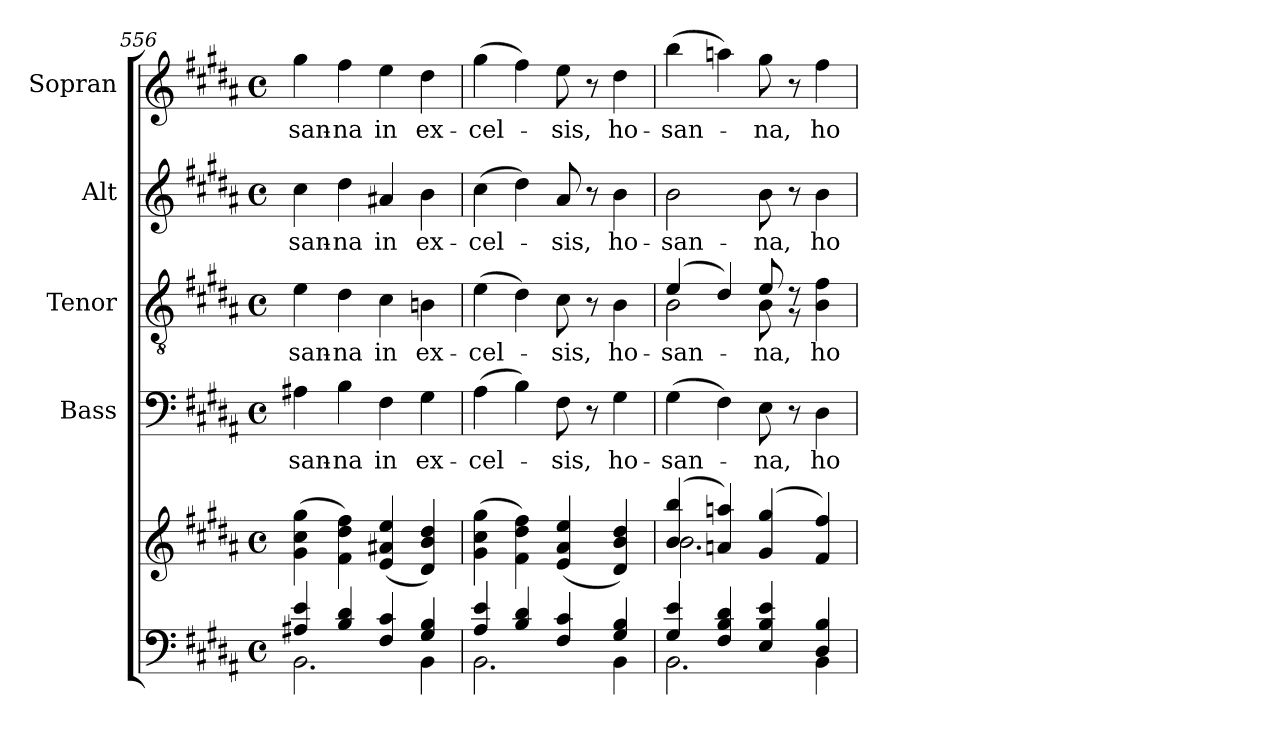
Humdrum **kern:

**kern	**kern	**kern	**text	**kern	**text	**kern	**text	**kern	**text
*part5	*part5	*part4	*part4	*part3	*part3	*part2	*part2	*part1	*part1
*staff6	*staff5	*staff4	*staff4	*staff3	*staff3	*staff2	*staff2	*staff1	*staff1
*	*	*I"Bass	*	*I"Tenor	*	*I"Alt	*	*I"Sopran	*
*	*	*I'B.	*	*I'T.	*	*I'A.	*	*I'S.	*
*clefF4	*clefG2	*clefF4	*	*clefGv2	*	*clefG2	*	*clefG2	*
*k[f#c#g#d#a#]	*k[f#c#g#d#a#]	*k[f#c#g#d#a#]	*	*k[f#c#g#d#a#]	*	*k[f#c#g#d#a#]	*	*k[f#c#g#d#a#]	*
*B:	*B:	*B:	*	*B:	*	*B:	*	*B:	*
*M4/4	*M4/4	*M4/4	*	*M4/4	*	*M4/4	*	*M4/4	*
*met(c)	*met(c)	*met(c)	*	*met(c)	*	*met(c)	*	*met(c)	*
=556	=556	=556	=556	=556	=556	=556	=556	=556	=556
*^	*	*	*	*	*	*	*	*	*
!	!	!	!	!LO:LY:b	!	!LO:LY:b	!	!LO:LY:b	!	!LO:LY:b
4A#X/ 4e/	2.BB\	(>4g#\ 4cc#\ 4gg#\	4A#X\	-san-	4e\	-san-	4cc#\	-san-	4gg#\	-san-
!	!	!	!	!LO:LY:b	!	!LO:LY:b	!	!LO:LY:b	!	!LO:LY:b
4B/ 4d#/	.	4f#\ 4dd#\ 4ff#\)	4B\	-na	4d#\	-na	4dd#\	-na	4ff#\	-na
!	!	!	!	!LO:LY:b	!	!LO:LY:b	!	!LO:LY:b	!	!LO:LY:b
4F#/ 4c#/	.	(4e/ 4a#X/ 4ee/	4F#\	in	4c#\	in	4a#X/	in	4ee\	in
!	!	!	!	!LO:LY:b	!	!LO:LY:b	!	!LO:LY:b	!	!LO:LY:b
4G#/ 4B/	4BB\	4d#/ 4b/ 4dd#/)	4G#\	ex-	4Bn\	ex-	4b\	ex-	4dd#\	ex-
=557	=557	=557	=557	=557	=557	=557	=557	=557	=557	=557
!	!	!	!	!LO:LY:b	!	!LO:LY:b	!	!LO:LY:b	!	!LO:LY:b
4A#/ 4e/	2.BB\	(>4g#\ 4cc#\ 4gg#\	(>4A#\	-cel-	(>4e\	-cel-	(>4cc#\	-cel-	(>4gg#\	-cel-
4B/ 4d#/	.	4f#\ 4dd#\ 4ff#\)	4B\)	.	4d#\)	.	4dd#\)	.	4ff#\)	.
!	!	!	!	!LO:LY:b	!	!LO:LY:b	!	!LO:LY:b	!	!LO:LY:b
4F#/ 4c#/	.	(4e/ 4a#/ 4ee/	8F#\	-sis,	8c#\	-sis,	8a#/	-sis,	8ee\	-sis,
.	.	.	8r	.	8r	.	8r	.	8r	.
!	!	!	!	!LO:LY:b	!	!LO:LY:b	!	!LO:LY:b	!	!LO:LY:b
4G#/ 4B/	4BB\	4d#/ 4b/ 4dd#/)	4G#\	ho-	4B\	ho-	4b\	ho-	4dd#\	ho-
=558	=558	=558	=558	=558	=558	=558	=558	=558	=558	=558
*	*	*^	*	*	*	*	*	*	*	*
!	!	!	!	!	!LO:LY:b	!	!LO:LY:b	!	!LO:LY:b	!	!LO:LY:b
*	*	*	*	*	*	*^	*	*	*	*	*
4G#/ 4e/	2.BB\	(4b/ 4bb/	2.b\	(>4G#\	-san-	(4e/	2B\	-san-	2b\	-san-	(>4bb\	-san-
4F#/ 4B/ 4d#/	.	4an/ 4aan/)	.	4F#\)	.	4d#/)	.	.	.	.	4aan\)	.
!	!	!	!	!	!LO:LY:b	!	!	!LO:LY:b	!	!LO:LY:b	!	!LO:LY:b
4E/ 4B/ 4e/	.	(4g#/ 4gg#/	.	8E\	-na,	8e/	8B\	-na,	8b\	-na,	8gg#\	-na,
.	.	.	.	8r	.	8r	8r	.	8r	.	8r	.
!	!	!	!	!	!LO:LY:b	!	!	!LO:LY:b	!	!LO:LY:b	!	!LO:LY:b
4D#/ 4B/	4BB\	4f#/ 4ff#/)	4ryy	4D#\	ho-	4B\ 4f#\	4ryy	ho-	4b\	ho-	4ff#\	ho-
*v	*v	*	*	*	*	*v	*v	*	*	*	*	*
*	*v	*v	*	*	*	*	*	*	*	*
=	=	=	=	=	=	=	=	=	=
*-	*-	*-	*-	*-	*-	*-	*-	*-	*-
